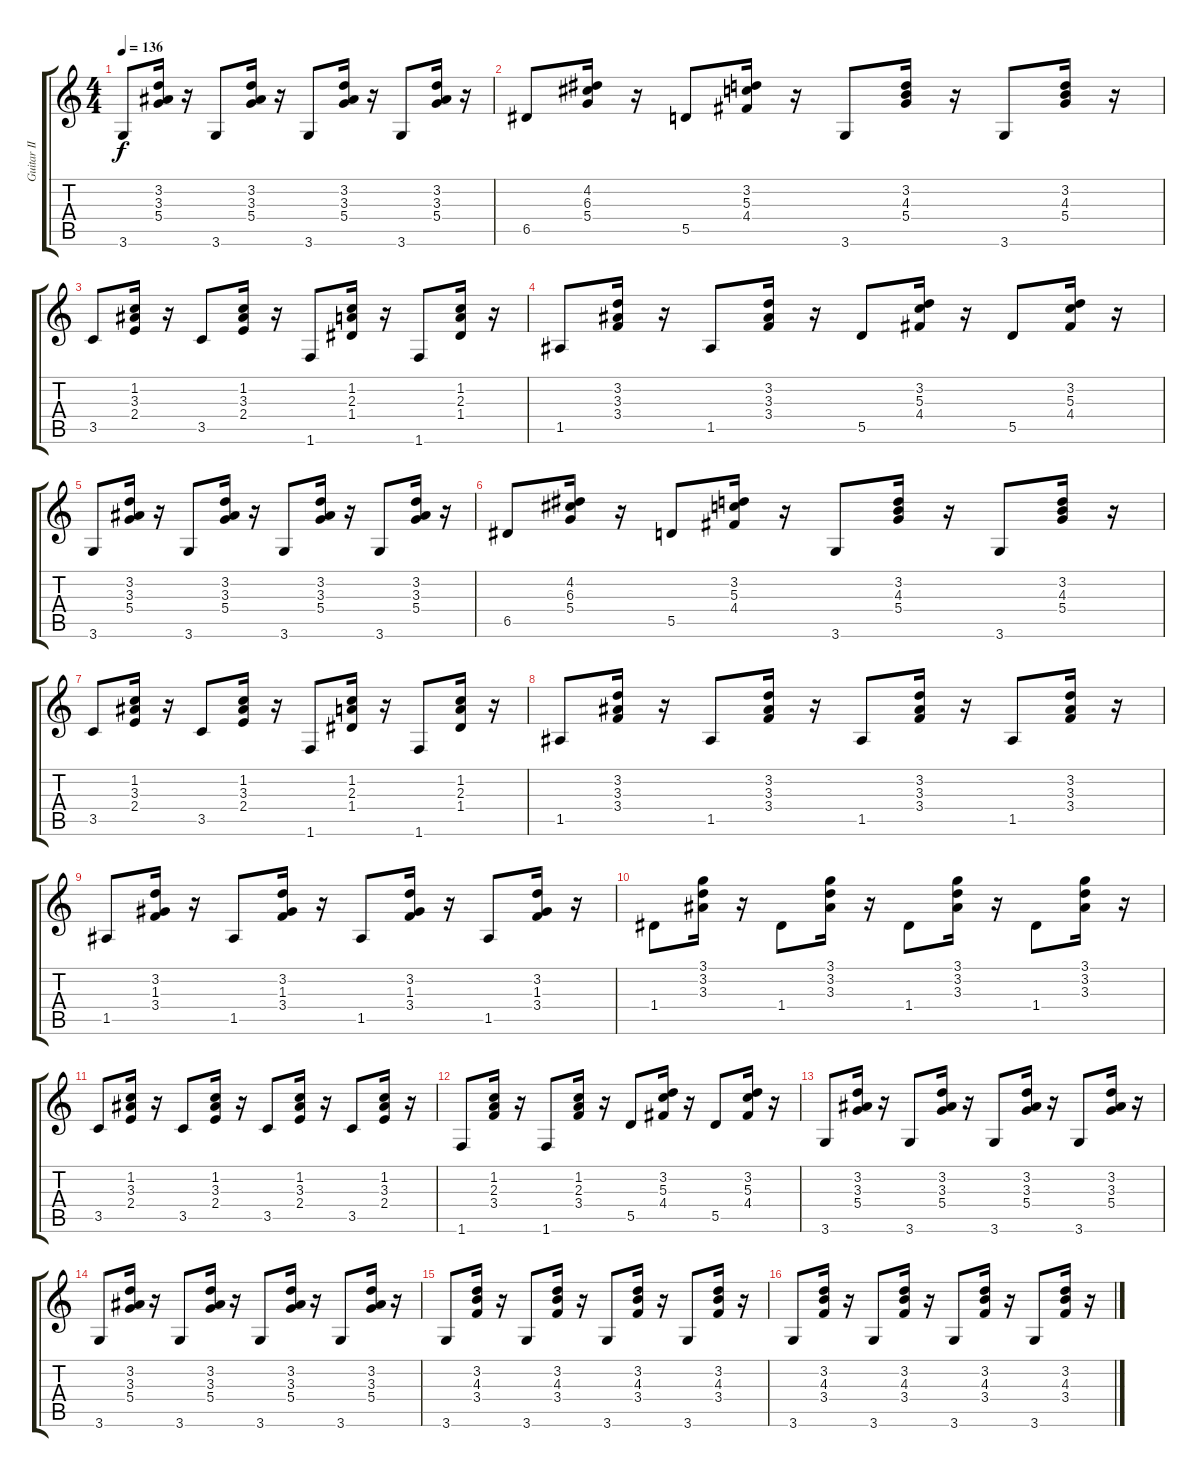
\track ("Guitar II" "Guitar II") {instrument acousticguitarsteel}
\staff {score tabs}
\tuning (E4 B3 G3 D3 A2 E2) {hide}
\ts (4 4)
\tempo 136
\clef g2
\ks c
3.6.8{dy f} (3.2 3.3 5.4).16 r.16 3.6.8 (3.2 3.3 5.4).16 r.16 3.6.8 (3.2 3.3 5.4).16 r.16 3.6.8 (3.2 3.3 5.4).16 r.16 |
6.5.8 (4.2 6.3 5.4).16 r.16 5.5.8 (3.2 5.3 4.4).16 r.16 3.6.8 (3.2 4.3 5.4).16 r.16 3.6.8 (3.2 4.3 5.4).16 r.16 |
3.5.8 (1.2 3.3 2.4).16 r.16 3.5.8 (1.2 3.3 2.4).16 r.16 1.6.8 (1.2 2.3 1.4).16 r.16 1.6.8 (1.2 2.3 1.4).16 r.16 |
1.5.8 (3.2 3.3 3.4).16 r.16 1.5.8 (3.2 3.3 3.4).16 r.16 5.5.8 (3.2 5.3 4.4).16 r.16 5.5.8 (3.2 5.3 4.4).16 r.16 |
3.6.8 (3.2 3.3 5.4).16 r.16 3.6.8 (3.2 3.3 5.4).16 r.16 3.6.8 (3.2 3.3 5.4).16 r.16 3.6.8 (3.2 3.3 5.4).16 r.16 |
6.5.8 (4.2 6.3 5.4).16 r.16 5.5.8 (3.2 5.3 4.4).16 r.16 3.6.8 (3.2 4.3 5.4).16 r.16 3.6.8 (3.2 4.3 5.4).16 r.16 |
3.5.8 (1.2 3.3 2.4).16 r.16 3.5.8 (1.2 3.3 2.4).16 r.16 1.6.8 (1.2 2.3 1.4).16 r.16 1.6.8 (1.2 2.3 1.4).16 r.16 |
1.5.8 (3.2 3.3 3.4).16 r.16 1.5.8 (3.2 3.3 3.4).16 r.16 1.5.8 (3.2 3.3 3.4).16 r.16 1.5.8 (3.2 3.3 3.4).16 r.16 |
1.5.8 (3.2 1.3 3.4).16 r.16 1.5.8 (3.2 1.3 3.4).16 r.16 1.5.8 (3.2 1.3 3.4).16 r.16 1.5.8 (3.2 1.3 3.4).16 r.16 |
1.4.8 (3.1 3.2 3.3).16 r.16 1.4.8 (3.1 3.2 3.3).16 r.16 1.4.8 (3.1 3.2 3.3).16 r.16 1.4.8 (3.1 3.2 3.3).16 r.16 |
3.5.8 (1.2 3.3 2.4).16 r.16 3.5.8 (1.2 3.3 2.4).16 r.16 3.5.8 (1.2 3.3 2.4).16 r.16 3.5.8 (1.2 3.3 2.4).16 r.16 |
1.6.8 (1.2 2.3 3.4).16 r.16 1.6.8 (1.2 2.3 3.4).16 r.16 5.5.8 (3.2 5.3 4.4).16 r.16 5.5.8 (3.2 5.3 4.4).16 r.16 |
3.6.8 (3.2 3.3 5.4).16 r.16 3.6.8 (3.2 3.3 5.4).16 r.16 3.6.8 (3.2 3.3 5.4).16 r.16 3.6.8 (3.2 3.3 5.4).16 r.16 |
3.6.8 (3.2 3.3 5.4).16 r.16 3.6.8 (3.2 3.3 5.4).16 r.16 3.6.8 (3.2 3.3 5.4).16 r.16 3.6.8 (3.2 3.3 5.4).16 r.16 |
3.6.8 (3.2 4.3 3.4).16 r.16 3.6.8 (3.2 4.3 3.4).16 r.16 3.6.8 (3.2 4.3 3.4).16 r.16 3.6.8 (3.2 4.3 3.4).16 r.16 |
3.6.8 (3.2 4.3 3.4).16 r.16 3.6.8 (3.2 4.3 3.4).16 r.16 3.6.8 (3.2 4.3 3.4).16 r.16 3.6.8 (3.2 4.3 3.4).16 r.16
